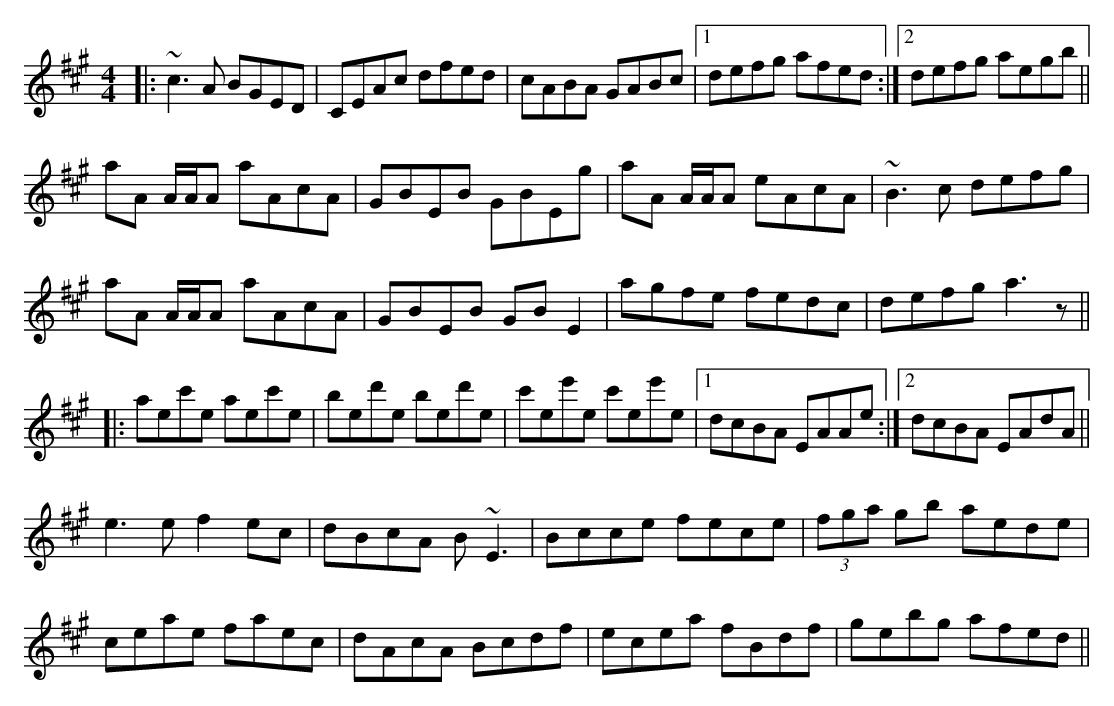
X:1
M:4/4
K:A
|:~c3A BGED|CEAc dfed|cABA GABc|1 defg afed:|2 defg aegb||
aA A/A/A aAcA|GBEB GBEg|aA A/A/A eAcA|~B3c defg|
aA A/A/A aAcA|GBEB GBE2|agfe fedc|defg a3z||
|:aec'e aec'e|bed'e bed'e|c'ee'e c'ee'e|1 dcBA EAAe:|2 dcBA EAdA||
e3e f2ec|dBcA B~E3|Bcce fece|(3fga gb aede|
ceae faec|dAcA Bcdf|ecea fBdf|gebg afed||
